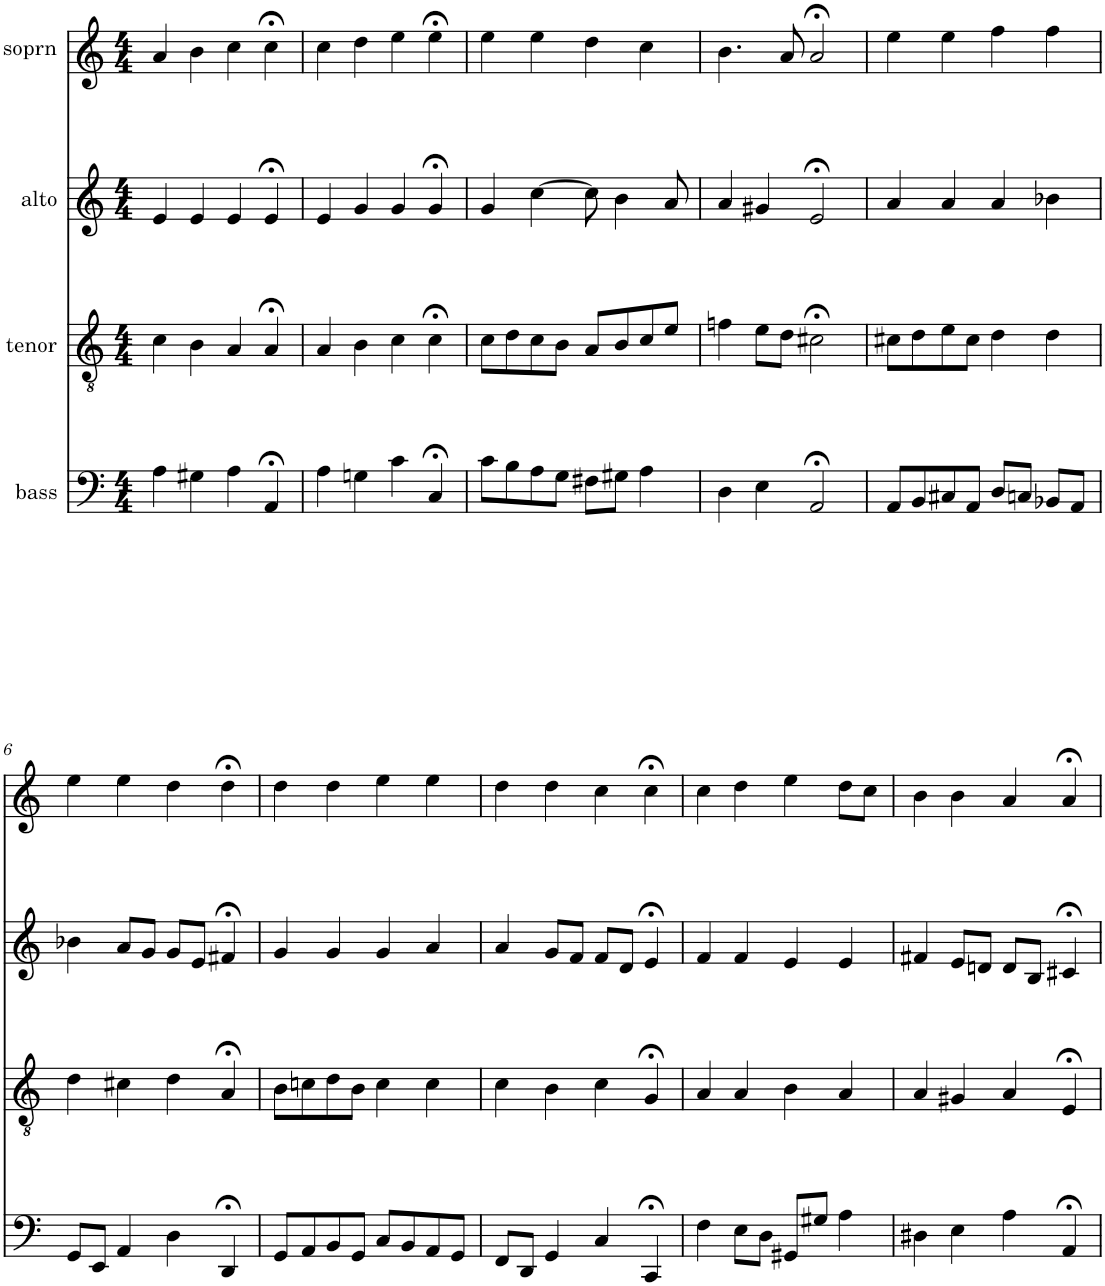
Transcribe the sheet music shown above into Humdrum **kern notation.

**kern	**kern	**kern	**kern
*part4	*part3	*part2	*part1
*staff4	*staff3	*staff2	*staff1
*I"bass	*I"tenor	*I"alto	*I"soprn
*clefF4	*clefGv2	*clefG2	*clefG2
*k[]	*k[]	*k[]	*k[]
*M4/4	*M4/4	*M4/4	*M4/4
=1	=1	=1	=1
4A\	4c\	4e/	4a/
4G#X\	4B\	4e/	4b\
4A\	4A/	4e/	4cc\
4AA;</	4A;</	4e;</	4cc;<\
=2	=2	=2	=2
4A\	4A/	4e/	4cc\
4Gn\	4B\	4g/	4dd\
4c\	4c\	4g/	4ee\
4C;</	4c;<\	4g;</	4ee;<\
=3	=3	=3	=3
8c\L	8c\L	4g/	4ee\
8B\	8d\	.	.
8A\	8c\	[4cc\	4ee\
8G\J	8B\J	.	.
8F#X\L	8A/L	8cc\]	4dd\
8G#X\J	8B/	4b\	.
4A\	8c/	.	4cc\
.	8e/J	8a/	.
=4	=4	=4	=4
4D\	4fn\	4a/	4.b\
4E\	8e\L	4g#X/	.
.	8d\J	.	8a/
2AA;</	2c#X;<\	2e;</	2a;</
=5	=5	=5	=5
8AA/L	8c#X\L	4a/	4ee\
8BB/	8d\	.	.
8C#X/	8e\	4a/	4ee\
8AA/J	8c#\J	.	.
8D/L	4d\	4a/	4ff\
8Cn/J	.	.	.
8BB-X/L	4d\	4b-X\	4ff\
8AA/J	.	.	.
!!LO:LB:g=z
=6	=6	=6	=6
8GG/L	4d\	4b-X\	4ee\
8EE/J	.	.	.
4AA/	4c#X\	8a/L	4ee\
.	.	8g/J	.
4D\	4d\	8g/L	4dd\
.	.	8e/J	.
4DD;</	4A;</	4f#X;</	4dd;<\
=7	=7	=7	=7
8GG/L	8B\L	4g/	4dd\
8AA/	8cn\	.	.
8BB/	8d\	4g/	4dd\
8GG/J	8B\J	.	.
8C/L	4c\	4g/	4ee\
8BB/	.	.	.
8AA/	4c\	4a/	4ee\
8GG/J	.	.	.
=8	=8	=8	=8
8FF/L	4c\	4a/	4dd\
8DD/J	.	.	.
4GG/	4B\	8g/L	4dd\
.	.	8f/J	.
4C/	4c\	8f/L	4cc\
.	.	8d/J	.
4CC;</	4G;</	4e;</	4cc;<\
=9	=9	=9	=9
4F\	4A/	4f/	4cc\
8E\L	4A/	4f/	4dd\
8D\J	.	.	.
8GG#X/L	4B\	4e/	4ee\
8G#X/J	.	.	.
4A\	4A/	4e/	8dd\L
.	.	.	8cc\J
=10	=10	=10	=10
4D#X\	4A/	4f#X/	4b\
4E\	4G#X/	8e/L	4b\
.	.	8dn/J	.
4A\	4A/	8d/L	4a/
.	.	8B/J	.
4AA;</	4E;</	4c#X;</	4a;</
=	=	=	=
*-	*-	*-	*-
